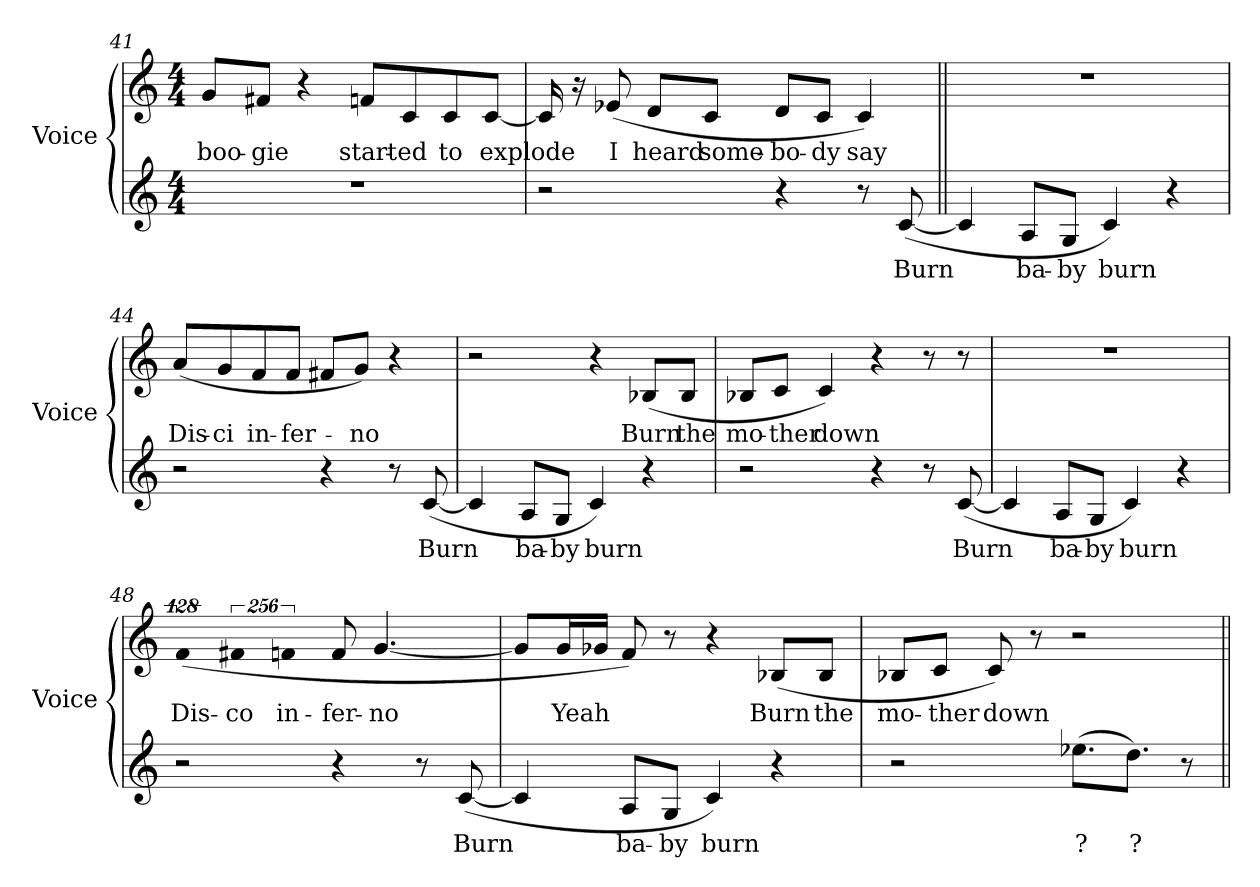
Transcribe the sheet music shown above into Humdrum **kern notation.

**kern	**text	**kern	**text
*part2	*part2	*part1	*part1
*staff2	*staff2	*staff1	*staff1
*I"Voice	*	*I"Voice	*
*I'Voice	*	*I'Voice	*
!!LO:LB:g=z
*clefG2	*	*clefG2	*
*k[]	*	*k[]	*
*C:	*	*C:	*
*M4/4	*	*M4/4	*
=41	=41	=41	=41
!	!	!	!LO:LY:b:color=#000000
1r	.	8gi/L	boo-
!	!	!	!LO:LY:b:color=#000000
.	.	8f#Xi/J	-gie
.	.	4r	.
!	!	!	!LO:LY:b:color=#000000
.	.	8fni/L	start-
!	!	!	!LO:LY:b:color=#000000
.	.	8ci/	-ed
!	!	!	!LO:LY:b:color=#000000
.	.	8ci/	to
!	!	!	!LO:LY:b:color=#000000
.	.	[8ci/J	explode
=42	=42	=42	=42
2r	.	16ci/]	.
.	.	16r	.
!	!	!	!LO:LY:b:color=#000000
.	.	(8e-Xi/	I
!	!	!	!LO:LY:b:color=#000000
.	.	8di/L	heard
!	!	!	!LO:LY:b:color=#000000
.	.	8ci/J	some-
!	!	!	!LO:LY:b:color=#000000
4r	.	8di/L	-bo-
!	!	!	!LO:LY:b:color=#000000
.	.	8ci/J	-dy
!	!	!	!LO:LY:b:color=#000000
8r	.	4ci/)	say
!	!LO:LY:b:color=#000000	!	!
([8ci/	Burn	.	.
=43||	=43||	=43||	=43||
4ci/]	.	1r	.
!	!LO:LY:b:color=#000000	!	!
8Ai/L	ba-	.	.
!	!LO:LY:b:color=#000000	!	!
8Gi/J	-by	.	.
!	!LO:LY:b:color=#000000	!	!
4ci/)	burn	.	.
4r	.	.	.
!!LO:LB:g=z
=44	=44	=44	=44
!	!	!	!LO:LY:b:color=#000000
2r	.	(8ai/L	Dis-
!	!	!	!LO:LY:b:color=#000000
.	.	8gi/	-ci
!	!	!	!LO:LY:b:color=#000000
.	.	8fi/	in-
!	!	!	!LO:LY:b:color=#000000
.	.	8fi/J	-fer-
4r	.	8f#Xi/L	.
!	!	!	!LO:LY:b:color=#000000
.	.	8gi/J)	-no
8r	.	4r	.
!	!LO:LY:b:color=#000000	!	!
([8ci/	Burn	.	.
=45	=45	=45	=45
4ci/]	.	2r	.
!	!LO:LY:b:color=#000000	!	!
8Ai/L	ba-	.	.
!	!LO:LY:b:color=#000000	!	!
8Gi/J	-by	.	.
!	!LO:LY:b:color=#000000	!	!
4ci/)	burn	4r	.
!	!	!	!LO:LY:b:color=#000000
4r	.	(8B-Xi/L	Burn
!	!	!	!LO:LY:b:color=#000000
.	.	8B-i/J	the
=46	=46	=46	=46
!	!	!	!LO:LY:b:color=#000000
2r	.	8B-Xi/L	mo-
!	!	!	!LO:LY:b:color=#000000
.	.	8ci/J	-ther
!	!	!	!LO:LY:b:color=#000000
.	.	4ci/)	down
4r	.	4r	.
8r	.	8r	.
!	!LO:LY:b:color=#000000	!	!
([8ci/	Burn	8r	.
=47	=47	=47	=47
4ci/]	.	1r	.
!	!LO:LY:b:color=#000000	!	!
8Ai/L	ba-	.	.
!	!LO:LY:b:color=#000000	!	!
8Gi/J	-by	.	.
!	!LO:LY:b:color=#000000	!	!
4ci/)	burn	.	.
4r	.	.	.
!!LO:PB:g=z
=48	=48	=48	=48
!	!	!LO:N:vis=4	!
!	!	!	!LO:LY:b:color=#000000
2r	.	(512%85fi/	Dis-
!	!	!LO:N:vis=4	!
!	!	!	!LO:LY:b:color=#000000
.	.	1024%171f#Xi/	-co
!	!	!LO:N:vis=4	!
!	!	!	!LO:LY:b:color=#000000
.	.	1024%171fni/	in-
!	!	!	!LO:LY:b:color=#000000
4r	.	8fi/	-fer-
!	!	!	!LO:LY:b:color=#000000
.	.	[4.gi/	-no
8r	.	.	.
!	!LO:LY:b:color=#000000	!	!
([8ci/	Burn	.	.
=49	=49	=49	=49
4ci/]	.	8gi/L]	.
!	!	!	!LO:LY:b:color=#000000
.	.	16gi/L	Yeah
.	.	16g-Xi/JJ	.
!	!LO:LY:b:color=#000000	!	!
8Ai/L	ba-	8fi/)	.
!	!LO:LY:b:color=#000000	!	!
8Gi/J	-by	8r	.
!	!LO:LY:b:color=#000000	!	!
4ci/)	burn	4r	.
!	!	!	!LO:LY:b:color=#000000
4r	.	(8B-Xi/L	Burn
!	!	!	!LO:LY:b:color=#000000
.	.	8B-i/J	the
=50	=50	=50	=50
!	!	!	!LO:LY:b:color=#000000
2r	.	8B-Xi/L	mo-
!	!	!	!LO:LY:b:color=#000000
.	.	8ci/J	-ther
!	!	!	!LO:LY:b:color=#000000
.	.	8ci/)	down
.	.	8r	.
!	!LO:LY:b:color=#000000	!	!
(8.ee-Xi\L	?	2r	.
!	!LO:LY:b:color=#000000	!	!
8.ddi\J)	?	.	.
8r	.	.	.
=||	=||	=||	=||
*-	*-	*-	*-
